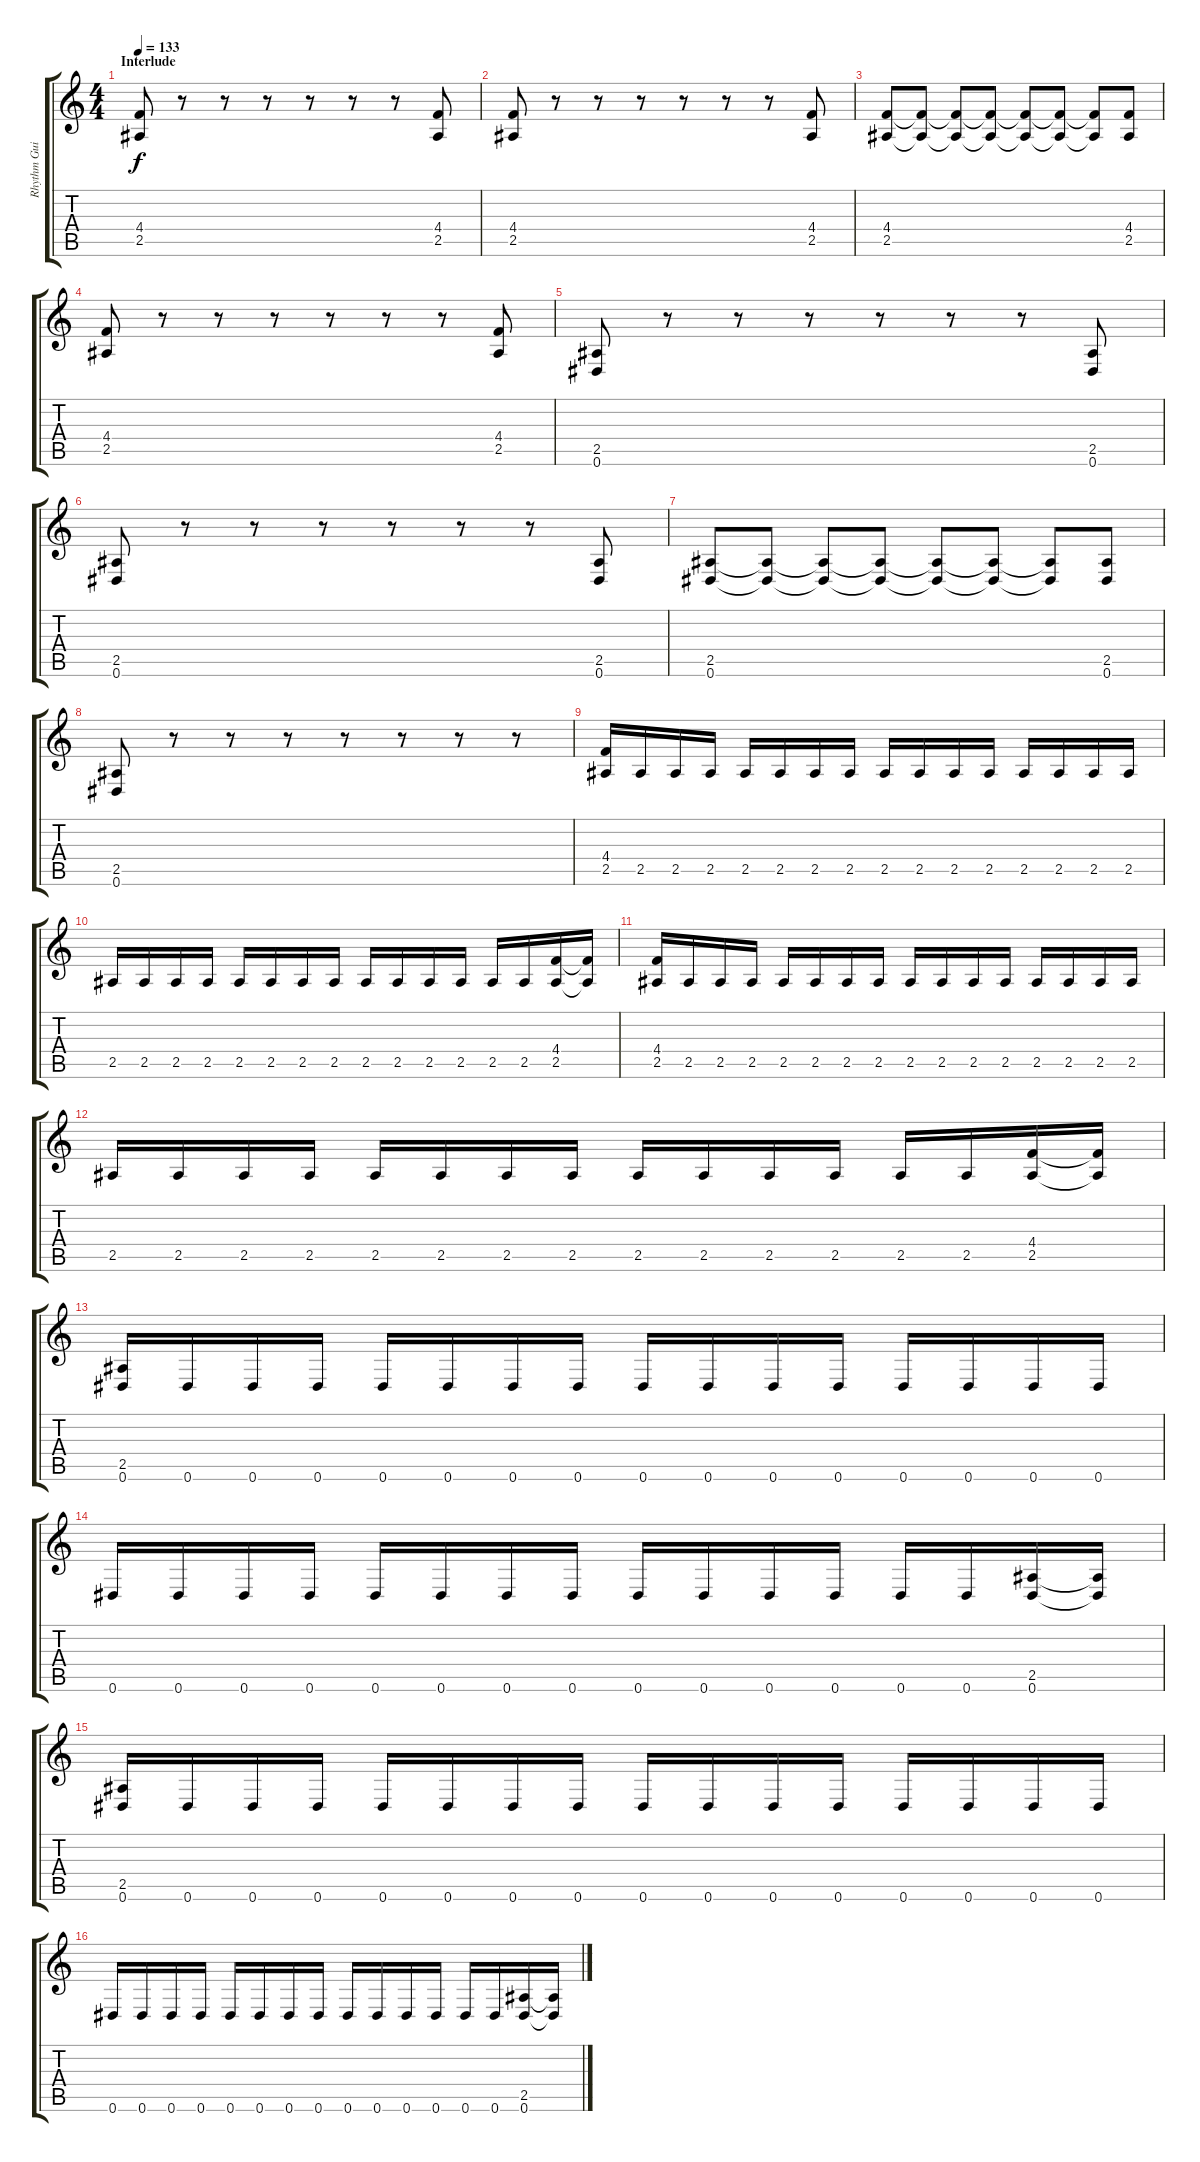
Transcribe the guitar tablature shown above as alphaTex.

\track ("Rhythm Guitar Left" "Rhythm Gui") {instrument distortionguitar}
\staff {score tabs}
\tuning (Eb4 Bb3 Gb3 Db3 Ab2 Eb2) {hide}
\ts (4 4)
\section ("" "Interlude")
\tempo 133
\clef g2
\ks c
(4.4 2.5).8{dy f} r.8 r.8 r.8 r.8 r.8 r.8 (4.4 2.5).8 |
(4.4 2.5).8 r.8 r.8 r.8 r.8 r.8 r.8 (4.4 2.5).8 |
(4.4 2.5).8 (4.4{t} 2.5{t}).8 (4.4{t} 2.5{t}).8 (4.4{t} 2.5{t}).8 (4.4{t} 2.5{t}).8 (4.4{t} 2.5{t}).8 (4.4{t} 2.5{t}).8 (4.4 2.5).8 |
(4.4 2.5).8 r.8 r.8 r.8 r.8 r.8 r.8 (4.4 2.5).8 |
(2.5 0.6).8 r.8 r.8 r.8 r.8 r.8 r.8 (2.5 0.6).8 |
(2.5 0.6).8 r.8 r.8 r.8 r.8 r.8 r.8 (2.5 0.6).8 |
(2.5 0.6).8 (2.5{t} 0.6{t}).8 (2.5{t} 0.6{t}).8 (2.5{t} 0.6{t}).8 (2.5{t} 0.6{t}).8 (2.5{t} 0.6{t}).8 (2.5{t} 0.6{t}).8 (2.5 0.6).8 |
(2.5 0.6).8 r.8 r.8 r.8 r.8 r.8 r.8 r.8 |
(4.4 2.5).16 2.5.16 2.5.16 2.5.16 2.5.16 2.5.16 2.5.16 2.5.16 2.5.16 2.5.16 2.5.16 2.5.16 2.5.16 2.5.16 2.5.16 2.5.16 |
2.5.16 2.5.16 2.5.16 2.5.16 2.5.16 2.5.16 2.5.16 2.5.16 2.5.16 2.5.16 2.5.16 2.5.16 2.5.16 2.5.16 (4.4 2.5).16 (4.4{t} 2.5{t}).16 |
(4.4 2.5).16 2.5.16 2.5.16 2.5.16 2.5.16 2.5.16 2.5.16 2.5.16 2.5.16 2.5.16 2.5.16 2.5.16 2.5.16 2.5.16 2.5.16 2.5.16 |
2.5.16 2.5.16 2.5.16 2.5.16 2.5.16 2.5.16 2.5.16 2.5.16 2.5.16 2.5.16 2.5.16 2.5.16 2.5.16 2.5.16 (4.4 2.5).16 (4.4{t} 2.5{t}).16 |
(2.5 0.6).16 0.6.16 0.6.16 0.6.16 0.6.16 0.6.16 0.6.16 0.6.16 0.6.16 0.6.16 0.6.16 0.6.16 0.6.16 0.6.16 0.6.16 0.6.16 |
0.6.16 0.6.16 0.6.16 0.6.16 0.6.16 0.6.16 0.6.16 0.6.16 0.6.16 0.6.16 0.6.16 0.6.16 0.6.16 0.6.16 (2.5 0.6).16 (2.5{t} 0.6{t}).16 |
(2.5 0.6).16 0.6.16 0.6.16 0.6.16 0.6.16 0.6.16 0.6.16 0.6.16 0.6.16 0.6.16 0.6.16 0.6.16 0.6.16 0.6.16 0.6.16 0.6.16 |
0.6.16 0.6.16 0.6.16 0.6.16 0.6.16 0.6.16 0.6.16 0.6.16 0.6.16 0.6.16 0.6.16 0.6.16 0.6.16 0.6.16 (2.5 0.6).16 (2.5{t} 0.6{t}).16
